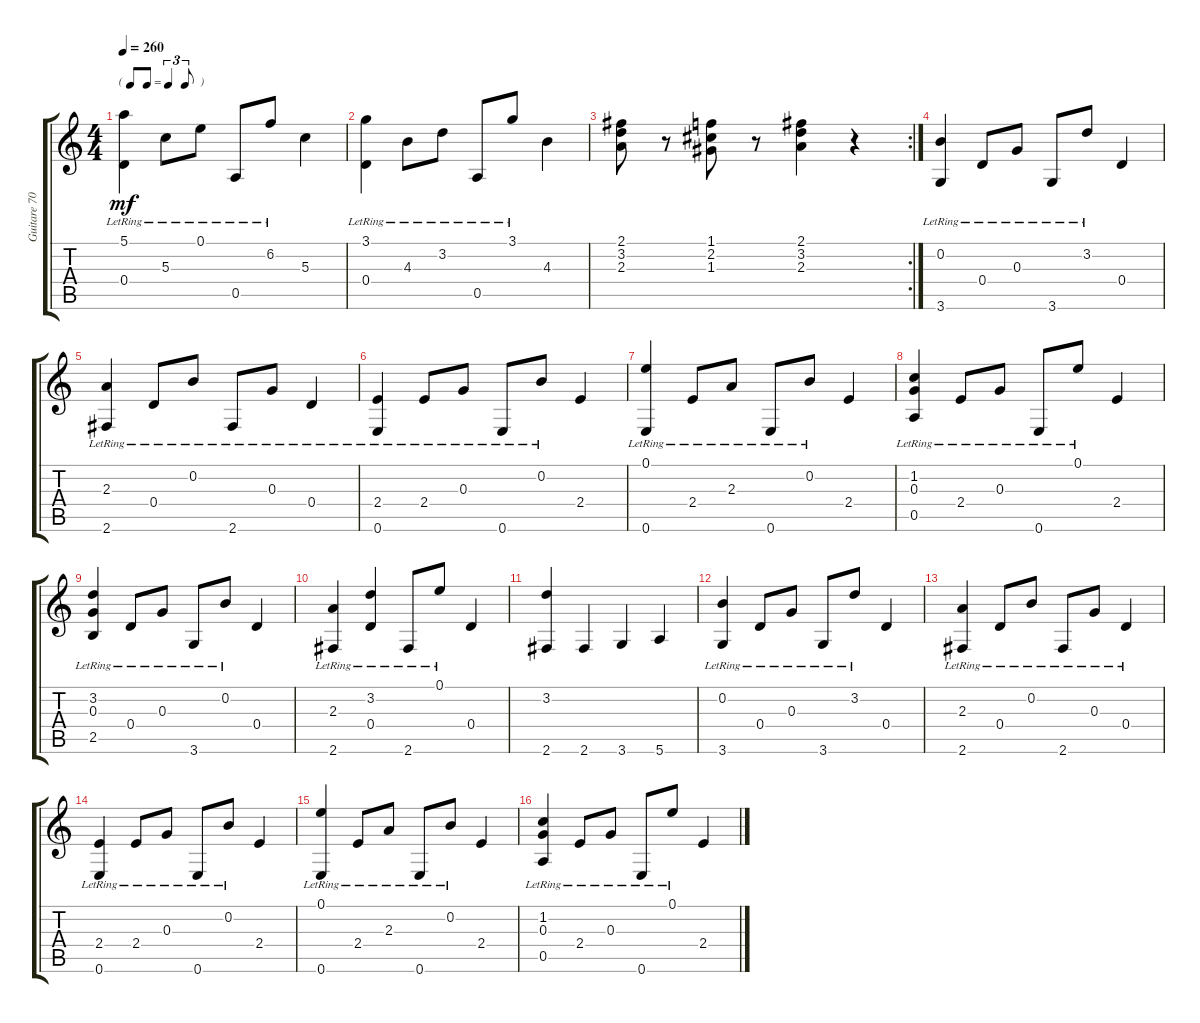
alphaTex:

\track ("Guitare 70s & Novembre 99" "Guitare 70") {instrument acousticguitarnylon}
\staff {score tabs}
\tuning (E4 B3 G3 D3 A2 E2) {hide}
\ts (4 4)
\tf triplet8th
\tempo 260
\clef g2
\ks c
(5.1{lr} 0.4{lr}).4{dy mf} 5.3{lr}.8 0.1{lr}.8 0.5{lr}.8 6.2{lr}.8 5.3.4 |
(3.1{lr} 0.4{lr}).4 4.3{lr}.8 3.2{lr}.8 0.5{lr}.8 3.1{lr}.8 4.3.4 |
\rc 2
(2.1 3.2 2.3).8 r.8 (1.1 2.2 1.3).8 r.8 (2.1 3.2 2.3).4 r.4 |
(0.2{lr} 3.6{lr}).4 0.4{lr}.8 0.3{lr}.8 3.6{lr}.8 3.2{lr}.8 0.4.4 |
(2.3{lr} 2.6{lr}).4 0.4{lr}.8 0.2{lr}.8 2.6{lr}.8 0.3{lr}.8 0.4{lr}.4 |
(2.4{lr} 0.6{lr}).4 2.4{lr}.8 0.3{lr}.8 0.6{lr}.8 0.2{lr}.8 2.4.4 |
(0.1{lr} 0.6{lr}).4 2.4{lr}.8 2.3{lr}.8 0.6{lr}.8 0.2{lr}.8 2.4.4 |
(1.2{lr} 0.3{lr} 0.5{lr}).4 2.4{lr}.8 0.3{lr}.8 0.6{lr}.8 0.1{lr}.8 2.4.4 |
(3.2{lr} 0.3{lr} 2.5{lr}).4 0.4{lr}.8 0.3{lr}.8 3.6{lr}.8 0.2{lr}.8 0.4.4 |
(2.3{lr} 2.6{lr}).4 (3.2{lr} 0.4{lr}).4 2.6{lr}.8 0.1{lr}.8 0.4.4 |
(3.2 2.6).4 2.6.4 3.6.4 5.6.4 |
(0.2{lr} 3.6{lr}).4 0.4{lr}.8 0.3{lr}.8 3.6{lr}.8 3.2{lr}.8 0.4.4 |
(2.3{lr} 2.6{lr}).4 0.4{lr}.8 0.2{lr}.8 2.6{lr}.8 0.3{lr}.8 0.4{lr}.4 |
(2.4{lr} 0.6{lr}).4 2.4{lr}.8 0.3{lr}.8 0.6{lr}.8 0.2{lr}.8 2.4.4 |
(0.1{lr} 0.6{lr}).4 2.4{lr}.8 2.3{lr}.8 0.6{lr}.8 0.2{lr}.8 2.4.4 |
(1.2{lr} 0.3{lr} 0.5{lr}).4 2.4{lr}.8 0.3{lr}.8 0.6{lr}.8 0.1{lr}.8 2.4.4
